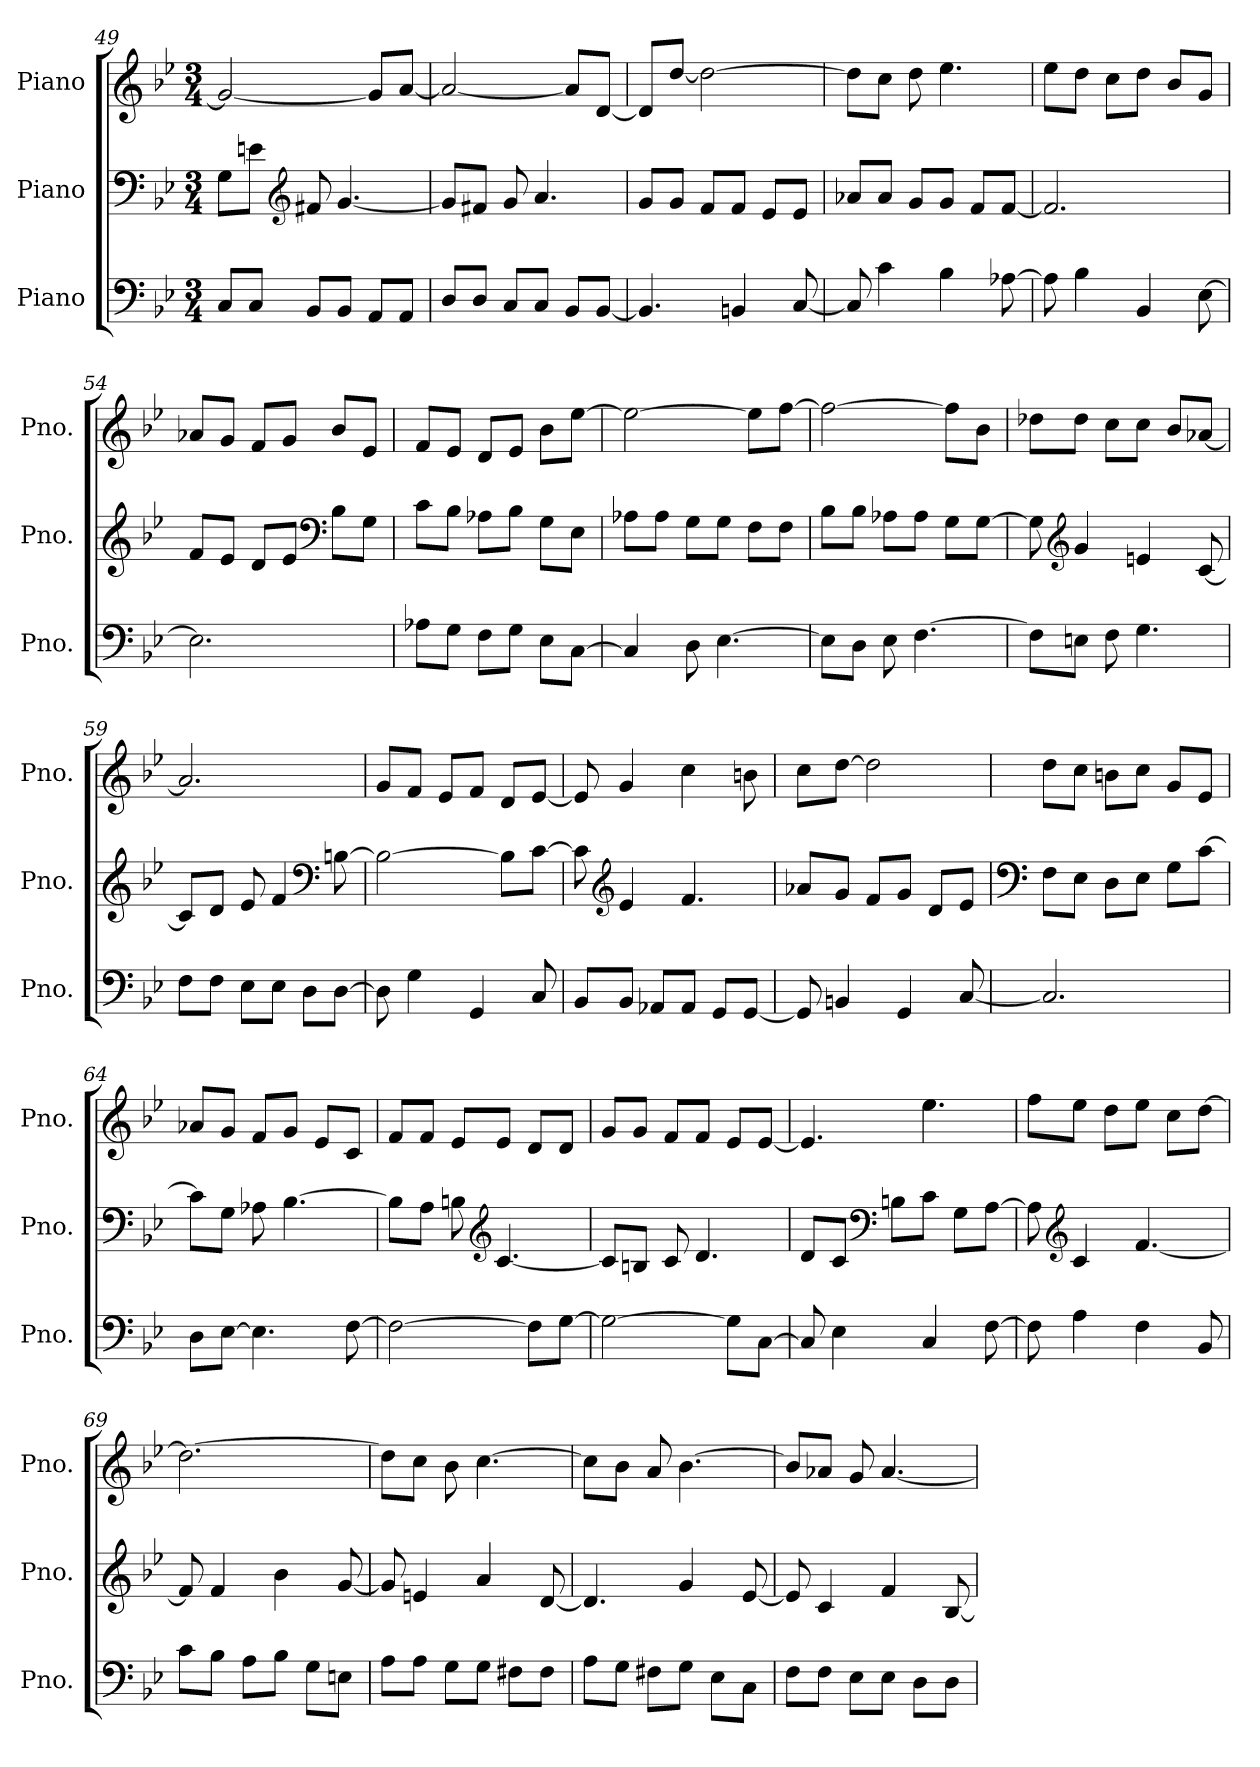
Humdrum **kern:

**kern	**kern	**kern
*part3	*part2	*part1
*staff3	*staff2	*staff1
*I"Piano	*I"Piano	*I"Piano
*I'Pno.	*I'Pno.	*I'Pno.
*clefF4	*clefF4	*clefG2
*k[b-e-]	*k[b-e-]	*k[b-e-]
*M3/4	*M3/4	*M3/4
=49	=49	=49
8C/L	8G\L	2g/_
8C/J	8en\J	.
*	*clefG2	*
8BB-/L	8f#X/	.
8BB-/J	[4.g/	.
8AA/L	.	8g/L]
8AA/J	.	[8a/J
!!LO:LB:g=z
=50	=50	=50
8D/L	8g/L]	2a/_
8D/J	8f#X/J	.
8C/L	8g/	.
8C/J	4.a/	.
8BB-/L	.	8a/L]
[8BB-/J	.	[8d/J
=51	=51	=51
4.BB-/]	8g/L	8d/L]
.	8g/J	[8dd/J
.	8f/L	2dd\_
4BBn/	8f/J	.
.	8e-/L	.
[8C/	8e-/J	.
=52	=52	=52
8C/]	8a-X/L	8dd\L]
4c\	8a-/J	8cc\J
.	8g/L	8dd\
4B-\	8g/J	4.ee-\
.	8f/L	.
[8A-X\	[8f/J	.
=53	=53	=53
8A-\]	2.f/]	8ee-\L
4B-\	.	8dd\J
.	.	8cc\L
4BB-/	.	8dd\J
.	.	8b-/L
[8E-\	.	8g/J
=54	=54	=54
2.E-\]	8f/L	8a-X/L
.	8e-/J	8g/J
.	8d/L	8f/L
.	8e-/J	8g/J
*	*clefF4	*
.	8B-\L	8b-/L
.	8G\J	8e-/J
=55	=55	=55
8A-X\L	8c\L	8f/L
8G\J	8B-\J	8e-/J
8F\L	8A-X\L	8d/L
8G\J	8B-\J	8e-/J
8E-\L	8G\L	8b-\L
[8C\J	8E-\J	[8ee-\J
!!LO:LB:g=z
=56	=56	=56
4C/]	8A-X\L	2ee-\_
.	8A-\J	.
8D\	8G\L	.
[4.E-\	8G\J	.
.	8F\L	8ee-\L]
.	8F\J	[8ff\J
=57	=57	=57
8E-\L]	8B-\L	2ff\_
8D\J	8B-\J	.
8E-\	8A-X\L	.
[4.F\	8A-\J	.
.	8G\L	8ff\L]
.	[8G\J	8b-\J
=58	=58	=58
8F\L]	8G\]	8dd-X\L
*	*clefG2	*
8En\J	4g/	8dd-\J
8F\	.	8cc\L
4.G\	4en/	8cc\J
.	.	8b-/L
.	[8c/	[8a-X/J
=59	=59	=59
8F\L	8c/L]	2.a-/]
8F\J	8d/J	.
8E-\L	8e-/	.
8E-\J	4f/	.
8D\L	.	.
*	*clefF4	*
[8D\J	[8Bn\	.
=60	=60	=60
8D\]	2B\_	8g/L
4G\	.	8f/J
.	.	8e-/L
4GG/	.	8f/J
.	8B\L]	8d/L
8C/	[8c\J	[8e-/J
!!LO:LB:g=z
=61	=61	=61
8BB-/L	8c\]	8e-/]
*	*clefG2	*
8BB-/J	4e-/	4g/
8AA-X/L	.	.
8AA-/J	4.f/	4cc\
8GG/L	.	.
[8GG/J	.	8bn\
=62	=62	=62
8GG/]	8a-X/L	8cc\L
4BBn/	8g/J	[8dd\J
.	8f/L	2dd\]
4GG/	8g/J	.
.	8d/L	.
[8C/	8e-/J	.
=63	=63	=63
*	*clefF4	*
2.C/]	8F\L	8dd\L
.	8E-\J	8cc\J
.	8D\L	8bn\L
.	8E-\J	8cc\J
.	8G\L	8g/L
.	[8c\J	8e-/J
=64	=64	=64
8D\L	8c\L]	8a-X/L
[8E-\J	8G\J	8g/J
4.E-\]	8A-X\	8f/L
.	[4.B-\	8g/J
.	.	8e-/L
[8F\	.	8c/J
=65	=65	=65
2F\_	8B-\L]	8f/L
.	8A\J	8f/J
.	8Bn\	8e-/L
*	*clefG2	*
.	[4.c/	8e-/J
8F\L]	.	8d/L
[8G\J	.	8d/J
!!LO:PB:g=z
=66	=66	=66
2G\_	8c/L]	8g/L
.	8Bn/J	8g/J
.	8c/	8f/L
.	4.d/	8f/J
8G\L]	.	8e-/L
[8C\J	.	[8e-/J
=67	=67	=67
8C/]	8d/L	4.e-/]
4E-\	8c/J	.
*	*clefF4	*
.	8Bn\L	.
4C/	8c\J	4.ee-\
.	8G\L	.
[8F\	[8A\J	.
=68	=68	=68
8F\]	8A\]	8ff\L
*	*clefG2	*
4A\	4c/	8ee-\J
.	.	8dd\L
4F\	[4.f/	8ee-\J
.	.	8cc\L
8BB-/	.	[8dd\J
=69	=69	=69
8c\L	8f/]	2.dd\_
8B-\J	4f/	.
8A\L	.	.
8B-\J	4b-\	.
8G\L	.	.
8En\J	[8g/	.
=70	=70	=70
8A\L	8g/]	8dd\L]
8A\J	4en/	8cc\J
8G\L	.	8b-\
8G\J	4a/	[4.cc\
8F#X\L	.	.
8F#\J	[8d/	.
!!LO:LB:g=z
=71	=71	=71
8A\L	4.d/]	8cc\L]
8G\J	.	8b-\J
8F#X\L	.	8a/
8G\J	4g/	[4.b-\
8E-\L	.	.
8C\J	[8e-/	.
=72	=72	=72
8F\L	8e-/]	8b-/L]
8F\J	4c/	8a-X/J
8E-\L	.	8g/
8E-\J	4f/	[4.a-/
8D\L	.	.
8D\J	[8B-/	.
=	=	=
*-	*-	*-
